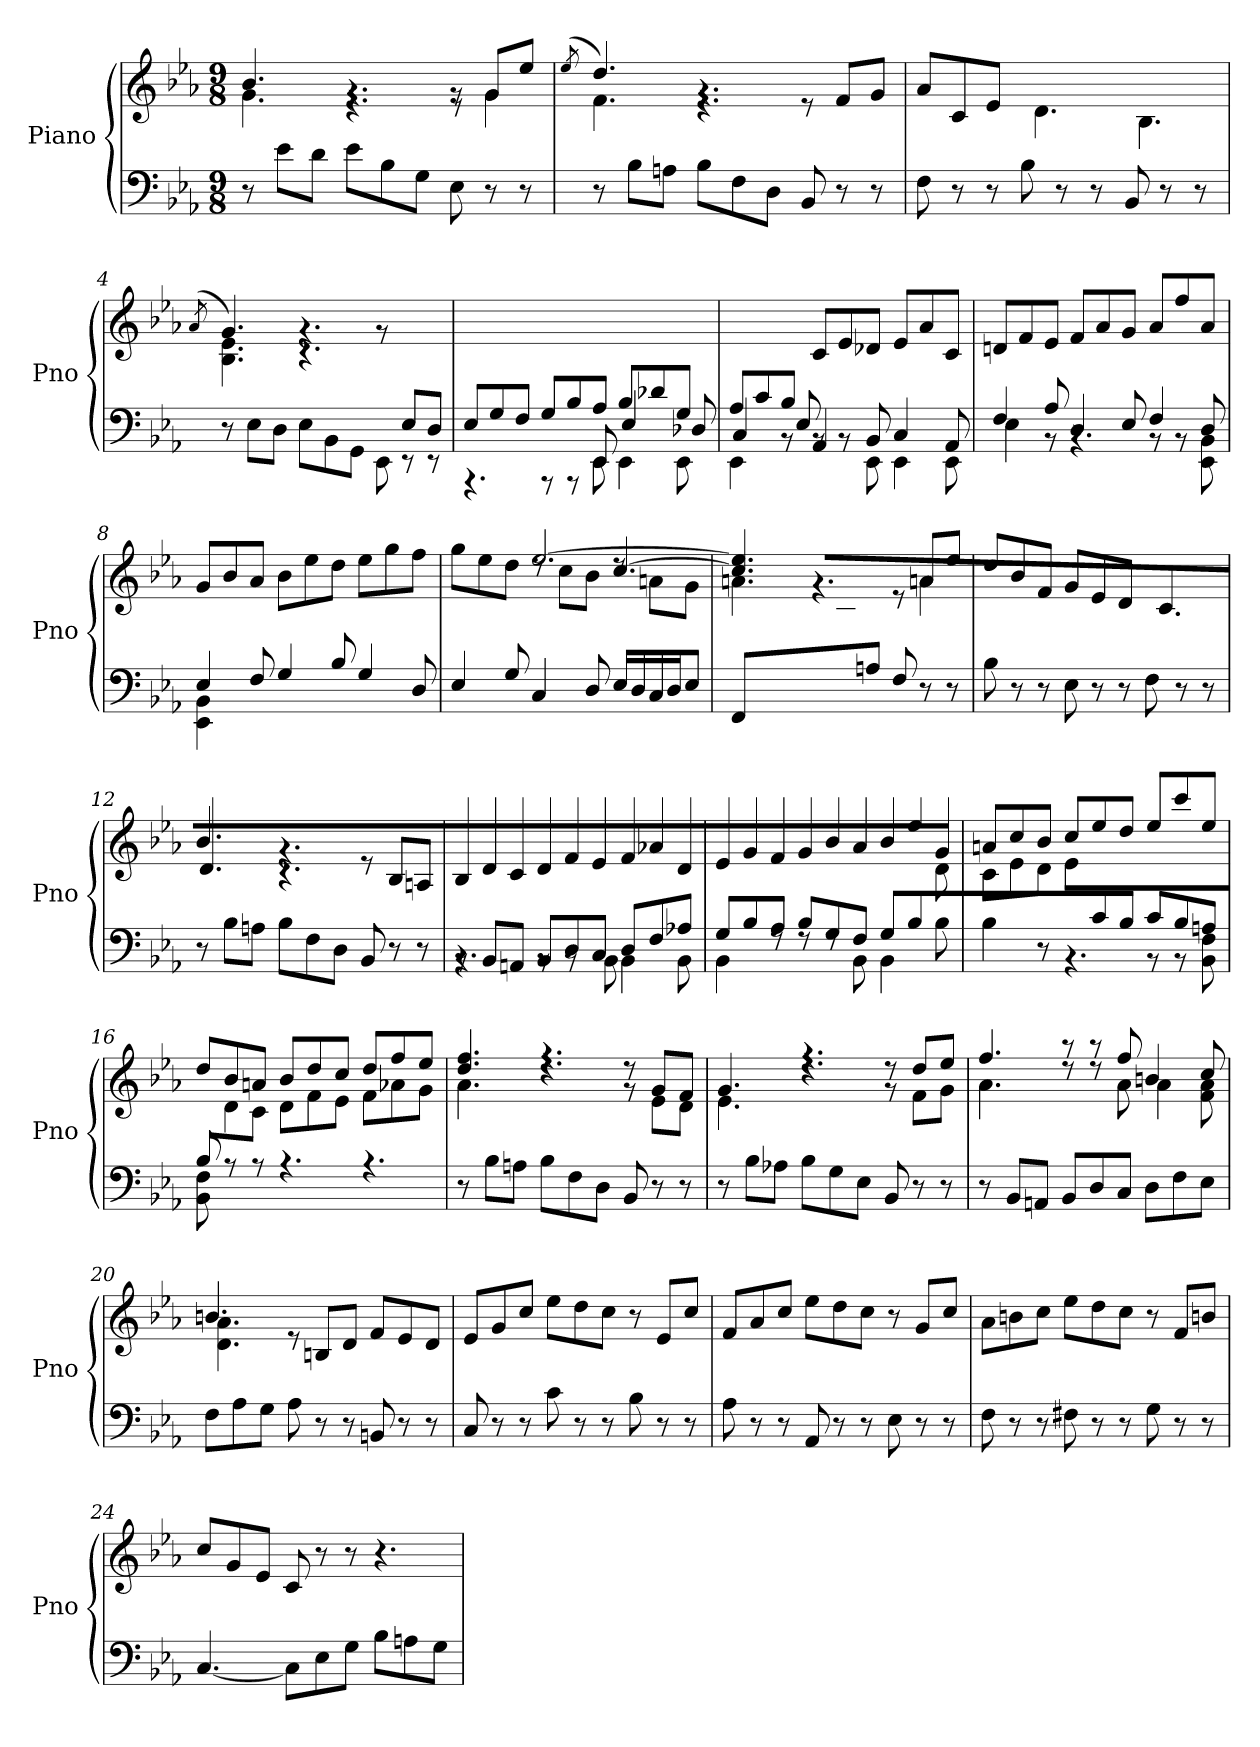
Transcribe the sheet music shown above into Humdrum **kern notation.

**kern	**kern
*part1	*part1
*staff2	*staff1
*I"Piano	*
*I'Pno	*
*clefF4	*clefG2
*k[b-e-a-]	*k[b-e-a-]
*M9/8	*M9/8
=1	=1
*	*^
8r	4.b-/	4.g\
8e-\L	.	.
8d\J	.	.
8e-\L	4.rg	4.r
8B-\	.	.
8G\J	.	.
8E-\	8rg	8r
8r	8g/L	4g\
8r	8ee-/J	.
*	*v	*v
=2	=2
.	(8qee-/
*	*^
*	*	*^
8r	4.dd/)	4.f\	8ee-!yy
8B-\L	.	.	4dd!yy
8An\J	.	.	.
8B-\L	4.rg	4.r	2.ryy
8F\	.	.	.
8D\J	.	.	.
8BB-/	8re	4.ryy	.
8r	8f/L	.	.
8r	8g/J	.	.
*	*	*v	*v
=3	=3	=3
8F\	8a-/L	4.ryy
8r	8c/	.
8r	8e-/J	.
8B-\	8d/Lyy	4.d\
8r	8f/	.
8r	8b-/J	.
8BB-/	8B-/Lyy	4.B-\
8r	8f/	.
8r	8a-/J	.
*	*v	*v
=4	=4
.	(8qa-/
*^	*^
*	*	*	*^
2..ryy	8r	4.g/)	4.B-\ 4.e-\	8a-!yy
.	8E-\L	.	.	4g!yy
.	8D\J	.	.	.
.	8E-\L	4.rg	4.r	4ryy
.	8BB-\	.	.	.
.	8GG\J	.	.	2ryy
.	8EE-\	8rg	4ryy	.
8E-/L	8rEE	4ryy	.	.
8D/J	8rEE	.	8ryy	.
*	*	*v	*v	*v
!!LO:LB:g=z
=5	=5	=5
*	*^	*
8E-/L	4.rAAA	8ryy	1ryy
*	*v	*v	*
8G/	.	.
8F/J	.	.
8G/L	8rAAA	.
8B-/	8rAAA	.
*	*^	*
8A-/J	8EE-/	8EE-\	.
8B-/L	4E-/	4EE-\	.
8d-X/	.	.	.
8G/J	8D-X/	8EE-\	8ryy
=6	=6	=6	=6
8A-/L	4C/	4EE-\	4.ryy
8c/	.	.	.
8B-/J	8E-/	8rBB	.
2.ryy	4AA-/	8rBB	8c/L
.	.	8rBB	8e-/
.	8BB-/	8EE-\	8d-X/J
.	4C/	4EE-\	8e-/L
.	.	.	8a-/
.	8AA-/	8EE-\	8c/J
*	*v	*v	*
=7	=7	=7
4F/	4E-\	8dn/L
.	.	8f/
8A-/	8r	8e-/J
4D/	4.rBB	8f/L
.	.	8a-/
8E-/	.	8g/J
4F/	8r	8a-/L
.	8r	8ff/
8D/	8EE-\ 8BB-\	8a-/J
=8	=8	=8
4E-/	4EE-\ 4BB-\	8g/L
.	.	8b-/
8F/	2..ryy	8a-/J
4G/	.	8b-\L
.	.	8ee-\
8B-/	.	8dd\J
4G/	.	8ee-\L
.	.	8gg\
8D/	.	8ff\J
*v	*v	*
!!LO:LB:g=z
=9	=9
*	*^
*	*	*^
4E-/	8gg\L	4.ryy	2.ryy
.	8ee-\	.	.
8G/	8dd\J	.	.
4C/	[2.ee-/	8rdd	.
.	.	8cc\L	.
8D/	.	8b-\J	.
16E-/LL	.	8rdd	[4.cc/
16D/	.	.	.
16C/	.	8an\L	.
16D/J	.	.	.
8E-/J	.	8g\J	.
=10	=10	=10	=10
8FF/L	4.cc/] 4.ee-/]	4.an\	8ryy
2ryy	.	.	8f\
.	.	.	8e-\J
.	4.rg	2ryy	8f\L
.	.	.	8c\
8An/J	.	.	2ryy
8F/	8re	.	.
8r	8an/L	4a\	.
8r	8ee-/J	.	.
*	*	*v	*v
=11	=11	=11
8B-\	8dd/L	2.ryy
8r	8b-/	.
8r	8f/J	.
8E-\	8g/L	.
8r	8e-/	.
8r	8d/J	.
8F\	8c/Lyy	4.c\
8r	8b-/	.
8r	8an/J	.
=12	=12	=12
8r	4.b-/	4.d\
8B-\L	.	.
8An\J	.	.
8B-\L	4.rg	4.r
8F\	.	.
8D\J	.	.
8BB-/	8re	4.ryy
8r	8B-/L	.
8r	8An/J	.
*	*v	*v
!!LO:LB:g=z
=13	=13
*^	*
8rBB	4.rBB	8B-/L
8BB-/L	.	8d/
8AAn/J	.	8c/J
8BB-/L	8rBB	8d/L
8D/	8rBB	8f/
8C/J	8BB-\	8e-/J
8D/L	4BB-\	8f/L
8F/	.	8a-X/
8A-X/J	8BB-\	8d/J
=14	=14	=14
*	*	*^
8G/L	4BB-\	8e-/L	1ryy
8B-/	.	8g/	.
8A-/J	8rF	8f/J	.
8B-/L	8rF	8g/L	.
8G/	8rF	8b-/	.
8F/J	8BB-\	8a-/J	.
8G/L	4BB-\	8b-/L	.
8B-/	.	8ee-/	.
8ryy	8B-\	8g/J	8d\J
=15	=15	=15	=15
2ryy	4B-\	8an/L	8c\L
.	.	8cc/	8e-\
.	8r	8b-/J	8d\J
.	4.r	8cc/L	8e-\L
8c/	.	8ee-/	2ryy
8B-/J	.	8dd/J	.
8c/L	8rBB	8ee-/L	.
8B-/	8rBB	8ccc/	.
8An/J	8BB-\ 8F\	8ee-/J	8ryy
=16	=16	=16	=16
8B-/L	8BB-\ 8F\	8dd/L	8ryy
1ryy	8rA	8b-/	8d\
.	8rA	8an/J	8c\J
.	4.rA	8b-/L	8d\L
.	.	8dd/	8f\
.	.	8cc/J	8e-\J
.	4.rA	8dd/L	8f\L
.	.	8ff/	8a-X\
.	.	8ee-/J	8g\J
*v	*v	*	*
!!LO:LB:g=z	!!
=17	=17	=17
8r	4.dd/ 4.ff/	4.a-\
8B-\L	.	.
8An\J	.	.
8B-\L	4.r	4.rdd
8F\	.	.
8D\J	.	.
8BB-/	8rg	8rdd
8r	8g/L	8e-\L
8r	8f/J	8d\J
=18	=18	=18
8r	4.g/	4.e-\
8B-\L	.	.
8A-X\J	.	.
8B-\L	4.r	4.rdd
8G\	.	.
8E-\J	.	.
8BB-/	8rg	8rdd
8r	8dd/L	8f\L
8r	8ee-/J	8g\J
=19	=19	=19
8r	4.ff/	4.a-\
8BB-/L	.	.
8AAn/J	.	.
8BB-/L	8r	8rdd
8D/	8r	8rdd
8C/J	8ff/	8a-\
8D\L	4bn/	4a-\
8F\	.	.
8E-\J	8cc/	8f\ 8a-\
=20	=20	=20
8F\L	4.bn/	4.d\ 4.a-\
8A-\	.	.
8G\J	.	.
8A-\	8re	2.ryy
8r	8Bn/L	.
8r	8d/J	.
8BBn/	8f/L	.
8r	8e-/	.
8r	8d/J	.
*	*v	*v
=21	=21
8C/	8e-/L
8r	8g/
8r	8cc/J
8c\	8ee-\L
8r	8dd\
8r	8cc\J
8B-\	8r
8r	8e-/L
8r	8cc/J
!!LO:PB:g=z
=22	=22
8A-\	8f/L
8r	8a-/
8r	8cc/J
8AA-/	8ee-\L
8r	8dd\
8r	8cc\J
8E-\	8r
8r	8g/L
8r	8cc/J
=23	=23
8F\	8a-\L
8r	8bn\
8r	8cc\J
8F#X\	8ee-\L
8r	8dd\
8r	8cc\J
8G\	8r
8r	8f/L
8r	8bn/J
=24	=24
[4.C/	8cc/L
.	8g/
.	8e-/J
8C\L]	8c/
8E-\	8r
8G\J	8r
8B-\L	4.r
8An\	.
8G\J	.
=	=
*-	*-
